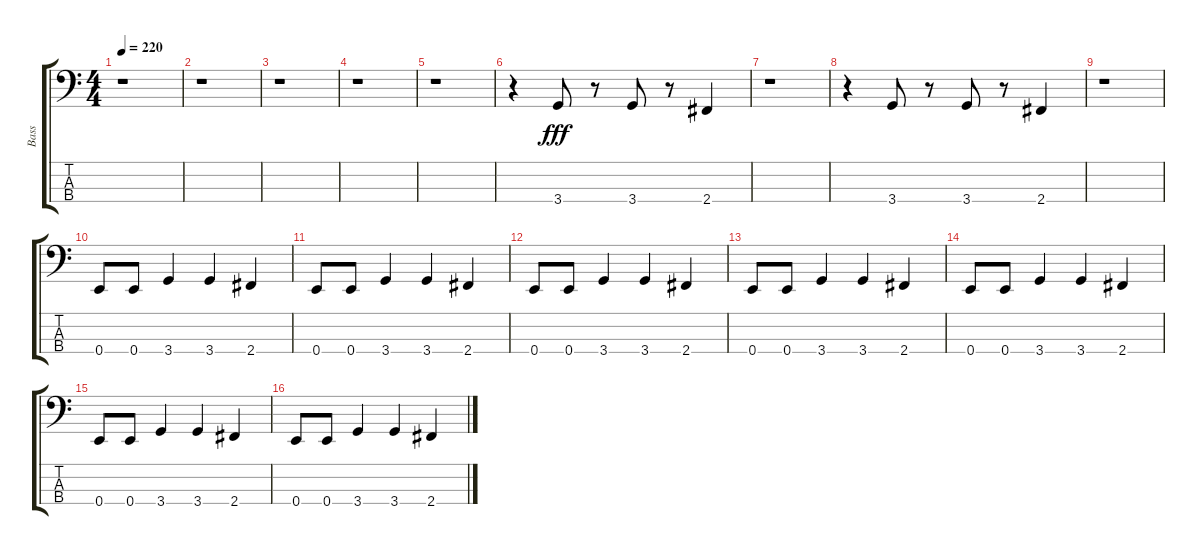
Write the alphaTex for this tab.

\track ("Bass" "Bass") {instrument electricbassfinger}
\staff {score tabs}
\tuning (G2 D2 A1 E1) {hide}
\ts (4 4)
\tempo 220
\clef f4
\ks c
r.1{dy fff instrument electricbassfinger} |
r.1 |
r.1 |
r.1 |
r.1 |
r.4 3.4.8 r.8 3.4.8 r.8 2.4.4 |
r.1 |
r.4 3.4.8 r.8 3.4.8 r.8 2.4.4 |
r.1 |
0.4.8 0.4.8 3.4.4 3.4.4 2.4.4 |
0.4.8 0.4.8 3.4.4 3.4.4 2.4.4 |
0.4.8 0.4.8 3.4.4 3.4.4 2.4.4 |
0.4.8 0.4.8 3.4.4 3.4.4 2.4.4 |
0.4.8 0.4.8 3.4.4 3.4.4 2.4.4 |
0.4.8 0.4.8 3.4.4 3.4.4 2.4.4 |
0.4.8 0.4.8 3.4.4 3.4.4 2.4.4
